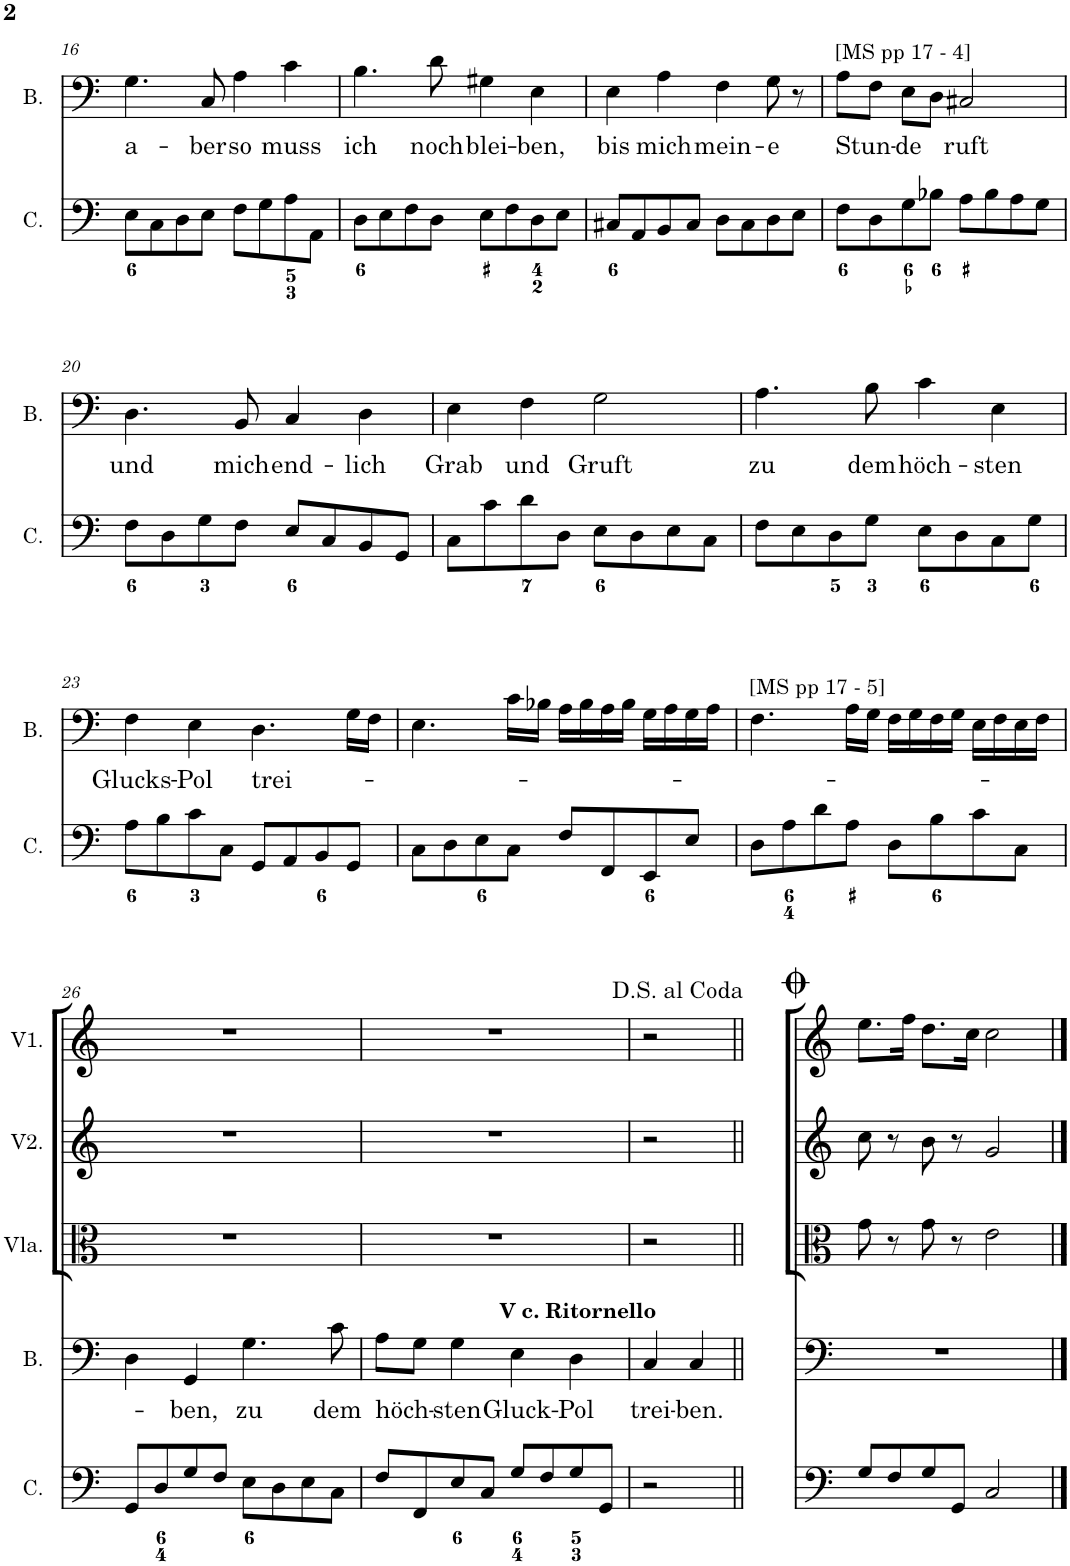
**kern	**kern	**text	**kern	**kern	**kern
*part5	*part4	*part4	*part3	*part2	*part1
*staff5	*staff4	*staff4	*staff3	*staff2	*staff1
*I"Continuo	*I"Bass	*	*I"Viola	*I"Violin 2	*I"Violin 1
*I'C.	*I'B.	*	*I'Vla.	*I'V2.	*I'V1.
!!LO:PB:g=z
*clefF4	*clefF4	*	*clefC3	*clefG2	*clefG2
*k[]	*k[]	*	*k[]	*k[]	*k[]
*M4/4	*M4/4	*	*M4/4	*M4/4	*M4/4
*met(c)	*met(c)	*	*met(c)	*met(c)	*met(c)
=16	=16	=16	=16	=16	=16
!	!	!LO:LY:b	!	!	!
8E\L	4.G\	a-	1r	1r	1r
8C\	.	.	.	.	.
8D\	.	.	.	.	.
!	!	!LO:LY:b	!	!	!
8E\J	8C/	-ber	.	.	.
!	!	!LO:LY:b	!	!	!
8F\L	4A\	so	.	.	.
8G\	.	.	.	.	.
!	!	!LO:LY:b	!	!	!
8A\	4c\	muss	.	.	.
8AA\J	.	.	.	.	.
=17	=17	=17	=17	=17	=17
!	!	!LO:LY:b	!	!	!
8D\L	4.B\	ich	1r	1r	1r
8E\	.	.	.	.	.
8F\	.	.	.	.	.
!	!	!LO:LY:b	!	!	!
8D\J	8d\	noch	.	.	.
!	!	!LO:LY:b	!	!	!
8E\L	4G#X\	blei-	.	.	.
8F\	.	.	.	.	.
!	!	!LO:LY:b	!	!	!
8D\	4E\	-ben,	.	.	.
8E\J	.	.	.	.	.
=18	=18	=18	=18	=18	=18
!	!	!LO:LY:b	!	!	!
8C#X/L	4E\	bis	1r	1r	1r
8AA/	.	.	.	.	.
!	!	!LO:LY:b	!	!	!
8BB/	4A\	mich	.	.	.
8C#/J	.	.	.	.	.
!	!	!LO:LY:b	!	!	!
8D\L	4F\	mein-	.	.	.
8C#\	.	.	.	.	.
!	!	!LO:LY:b	!	!	!
8D\	8G\	-e	.	.	.
8E\J	8r	.	.	.	.
=19	=19	=19	=19	=19	=19
!	!LO:TX:a:t=[MS pp 17 - 4]	!	!	!	!
!	!	!LO:LY:b	!	!	!
8F\L	8A\L	Stun-	1r	1r	1r
8D\	8F\J	.	.	.	.
!	!	!LO:LY:b	!	!	!
8G\	8E\L	de	.	.	.
8B-X\J	8D\J	.	.	.	.
!	!	!LO:LY:b	!	!	!
8A\L	2C#X/	ruft	.	.	.
8B-\	.	.	.	.	.
8A\	.	.	.	.	.
8G\J	.	.	.	.	.
!!LO:LB:g=z
=20	=20	=20	=20	=20	=20
!	!	!LO:LY:b	!	!	!
8F\L	4.D\	und	1r	1r	1r
8D\	.	.	.	.	.
8G\	.	.	.	.	.
!	!	!LO:LY:b	!	!	!
8F\J	8BB/	mich	.	.	.
!	!	!LO:LY:b	!	!	!
8E/L	4C/	end-	.	.	.
8C/	.	.	.	.	.
!	!	!LO:LY:b	!	!	!
8BB/	4D\	-lich	.	.	.
8GG/J	.	.	.	.	.
=21	=21	=21	=21	=21	=21
!	!	!LO:LY:b	!	!	!
8C\L	4E\	Grab	1r	1r	1r
8c\	.	.	.	.	.
!	!	!LO:LY:b	!	!	!
8d\	4F\	und	.	.	.
8D\J	.	.	.	.	.
!	!	!LO:LY:b	!	!	!
8E\L	2G\	Gruft	.	.	.
8D\	.	.	.	.	.
8E\	.	.	.	.	.
8C\J	.	.	.	.	.
=22	=22	=22	=22	=22	=22
!	!	!LO:LY:b	!	!	!
8F\L	4.A\	zu	1r	1r	1r
8E\	.	.	.	.	.
8D\	.	.	.	.	.
!	!	!LO:LY:b	!	!	!
8G\J	8B\	dem	.	.	.
!	!	!LO:LY:b	!	!	!
8E\L	4c\	höch-	.	.	.
8D\	.	.	.	.	.
!	!	!LO:LY:b	!	!	!
8C\	4E\	-sten	.	.	.
8G\J	.	.	.	.	.
!!LO:LB:g=z
=23	=23	=23	=23	=23	=23
!	!	!LO:LY:b	!	!	!
8A\L	4F\	Glucks-	1r	1r	1r
8B\	.	.	.	.	.
!	!	!LO:LY:b	!	!	!
8c\	4E\	-Pol	.	.	.
8C\J	.	.	.	.	.
!	!	!LO:LY:b	!	!	!
8GG/L	4.D\	trei-	.	.	.
8AA/	.	.	.	.	.
8BB/	.	.	.	.	.
8GG/J	16G\LL	.	.	.	.
.	16F\JJ	.	.	.	.
=24	=24	=24	=24	=24	=24
8C\L	4.E\	.	1r	1r	1r
8D\	.	.	.	.	.
8E\	.	.	.	.	.
8C\J	16c\LL	.	.	.	.
.	16B-X\JJ	.	.	.	.
8F/L	16A\LL	.	.	.	.
.	16B-\	.	.	.	.
8FF/	16A\	.	.	.	.
.	16B-\JJ	.	.	.	.
8EE/	16G\LL	.	.	.	.
.	16A\	.	.	.	.
8E/J	16G\	.	.	.	.
.	16A\JJ	.	.	.	.
=25	=25	=25	=25	=25	=25
!	!LO:TX:a:t=[MS pp 17 - 5]	!	!	!	!
8D\L	4.F\	.	1r	1r	1r
8A\	.	.	.	.	.
8d\	.	.	.	.	.
8A\J	16A\LL	.	.	.	.
.	16G\JJ	.	.	.	.
8D\L	16F\LL	.	.	.	.
.	16G\	.	.	.	.
8B\	16F\	.	.	.	.
.	16G\JJ	.	.	.	.
8c\	16E\LL	.	.	.	.
.	16F\	.	.	.	.
8C\J	16E\	.	.	.	.
.	16F\JJ	.	.	.	.
!!LO:LB:g=z
=26	=26	=26	=26	=26	=26
8GG/L	4D\	.	1r	1r	1r
8D/	.	.	.	.	.
!	!	!LO:LY:b	!	!	!
8G/	4GG/	-ben,	.	.	.
8F/J	.	.	.	.	.
!	!	!LO:LY:b	!	!	!
8E\L	4.G\	zu	.	.	.
8D\	.	.	.	.	.
8E\	.	.	.	.	.
!	!	!LO:LY:b	!	!	!
8C\J	8c\	dem	.	.	.
=27	=27	=27	=27	=27	=27
!	!	!LO:LY:b	!	!	!
8F/L	8A\L	höch-	1r	1r	1r
8FF/	8G\J	.	.	.	.
!	!	!LO:LY:b	!	!	!
8E/	4G\	sten	.	.	.
8C/J	.	.	.	.	.
!	!	!LO:LY:b	!	!	!
8G/L	4E\	Gluck-	.	.	.
8F/	.	.	.	.	.
!	!	!LO:LY:b	!	!	!
8G/	4D\	-Pol	.	.	.
8GG/J	.	.	.	.	.
=28	=28	=28	=28	=28	=28
!	!	!LO:LY:b	!	!	!
2r	4C/	trei-	2r	2r	2r
!	!LO:TX:a:B:t=V c. Ritornello	!	!	!	!
!	!	!LO:LY:b	!	!	!
.	4C/	-ben.	.	.	.
=29||	=29||	=29||	=29||	=29||	=29||
8G/L	1r	.	8g\	8cc\	8.ee\L
8F/	.	.	8r	8r	.
.	.	.	.	.	16ff\Jk
8G/	.	.	8g\	8b\	8.dd\L
8GG/J	.	.	8r	8r	.
.	.	.	.	.	16cc\Jk
2C/	.	.	2e\	2g/	2cc\
==	==	==	==	==	==
*-	*-	*-	*-	*-	*-
